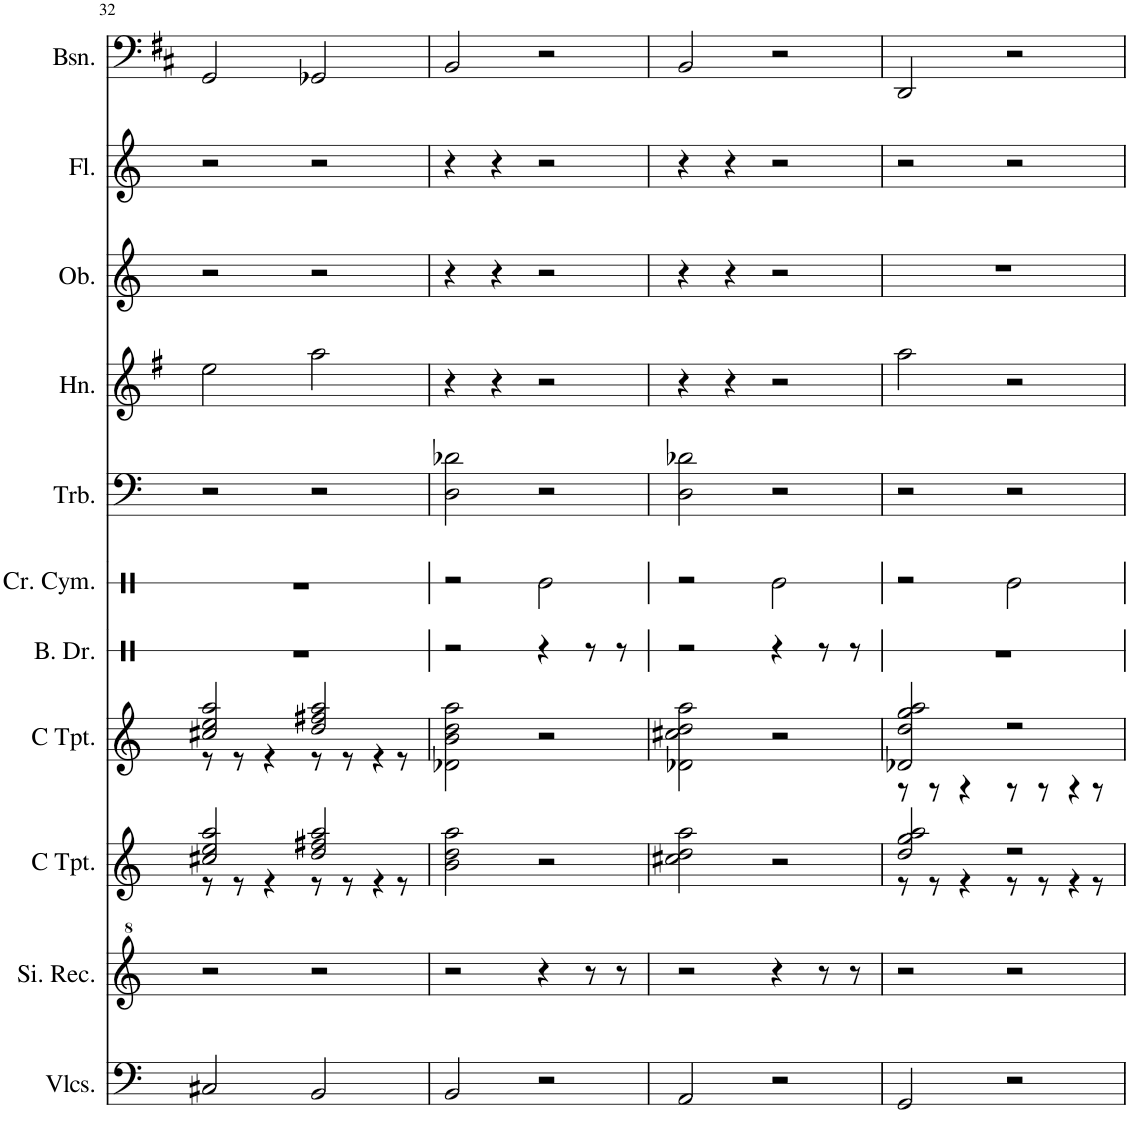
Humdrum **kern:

**kern	**kern	**kern	**kern	**kern	**kern	**kern	**kern	**kern	**kern	**kern
*part11	*part10	*part9	*part8	*part7	*part6	*part5	*part4	*part3	*part2	*part1
*staff11	*staff10	*staff9	*staff8	*staff7	*staff6	*staff5	*staff4	*staff3	*staff2	*staff1
*I"Violoncellos	*I"Sopranino Recorder	*I"C Trumpet	*I"C Trumpet	*I"Bass Drum	*I"Crash Cymbal	*I"Trombone	*I"Horn	*I"Oboe	*I"Flute	*I"Bassoon
*I'Vlcs.	*I'Si. Rec.	*I'C Tpt.	*I'C Tpt.	*I'B. Dr.	*I'Cr. Cym.	*I'Trb.	*I'Hn.	*I'Ob.	*I'Fl.	*I'Bsn.
!!LO:PB:g=z
*clefF4	*clefG^2	*clefG2	*clefG2	*clefX	*clefX	*clefF4	*clefG2	*clefG2	*clefG2	*clefF4
*	*	*	*	*	*	*	*Trd4c7	*	*	*
*k[]	*k[]	*k[]	*k[]	*k[]	*k[]	*k[]	*k[f#]	*k[]	*k[]	*k[f#c#]
*M4/4	*M4/4	*M4/4	*M4/4	*M4/4	*M4/4	*M4/4	*M4/4	*M4/4	*M4/4	*M4/4
=32	=32	=32	=32	=32	=32	=32	=32	=32	=32	=32
*	*	*^	*^	*	*	*	*	*	*	*
2C#X/	2r	2cc#X/ 2ee/ 2aa/	8r	2cc#X/ 2ee/ 2aa/	8r	1r	1r	2r	2ee\	2r	2r	2GG/
.	.	.	8r	.	8r	.	.	.	.	.	.	.
.	.	.	4r	.	4r	.	.	.	.	.	.	.
2BB/	2r	2dd/ 2ff#X/ 2aa/	8r	2dd/ 2ff#X/ 2aa/	8r	.	.	2r	2aa\	2r	2r	2GG-X/
.	.	.	8r	.	8r	.	.	.	.	.	.	.
.	.	.	4r	.	4r	.	.	.	.	.	.	.
8ryy	8ryy	8ryy	8r	8ryy	8r	8ryy	8ryy	8ryy	8ryy	8ryy	8ryy	8ryy
*	*	*v	*v	*	*	*	*	*	*	*	*	*
*	*	*	*v	*v	*	*	*	*	*	*	*
=33	=33	=33	=33	=33	=33	=33	=33	=33	=33	=33
2BB/	2r	2b\ 2dd\ 2aa\	2d-X\ 2b\ 2dd\ 2aa\	2r	2r	2D\ 2d-X\	4r	4r	4r	2BB/
.	.	.	.	.	.	.	4r	4r	4r	.
2r	4r	2r	2r	4r	2Re\	2r	2r	2r	2r	2r
.	8r	.	.	8r	.	.	.	.	.	.
.	8r	.	.	8r	.	.	.	.	.	.
=34	=34	=34	=34	=34	=34	=34	=34	=34	=34	=34
2AA/	2r	2cc#X\ 2dd\ 2aa\	2d-X\ 2cc#X\ 2dd\ 2aa\	2r	2r	2D\ 2d-X\	4r	4r	4r	2BB/
.	.	.	.	.	.	.	4r	4r	4r	.
2r	4r	2r	2r	4r	2Re\	2r	2r	2r	2r	2r
.	8r	.	.	8r	.	.	.	.	.	.
.	8r	.	.	8r	.	.	.	.	.	.
=35	=35	=35	=35	=35	=35	=35	=35	=35	=35	=35
*	*	*^	*^	*	*	*	*	*	*	*
2GG/	2r	2dd/ 2gg/ 2aa/	8r	2d-X/ 2dd/ 2gg/ 2aa/	8r	1r	2r	2r	2aa\	1r	2r	2DD/
.	.	.	8r	.	8r	.	.	.	.	.	.	.
.	.	.	4r	.	4r	.	.	.	.	.	.	.
2r	2r	2r	8r	2r	8r	.	2Re\	2r	2r	.	2r	2r
.	.	.	8r	.	8r	.	.	.	.	.	.	.
.	.	.	4r	.	4r	.	.	.	.	.	.	.
8ryy	8ryy	8ryy	8r	8ryy	8r	8ryy	8ryy	8ryy	8ryy	8ryy	8ryy	8ryy
*	*	*v	*v	*	*	*	*	*	*	*	*	*
*	*	*	*v	*v	*	*	*	*	*	*	*
=	=	=	=	=	=	=	=	=	=	=
*-	*-	*-	*-	*-	*-	*-	*-	*-	*-	*-
